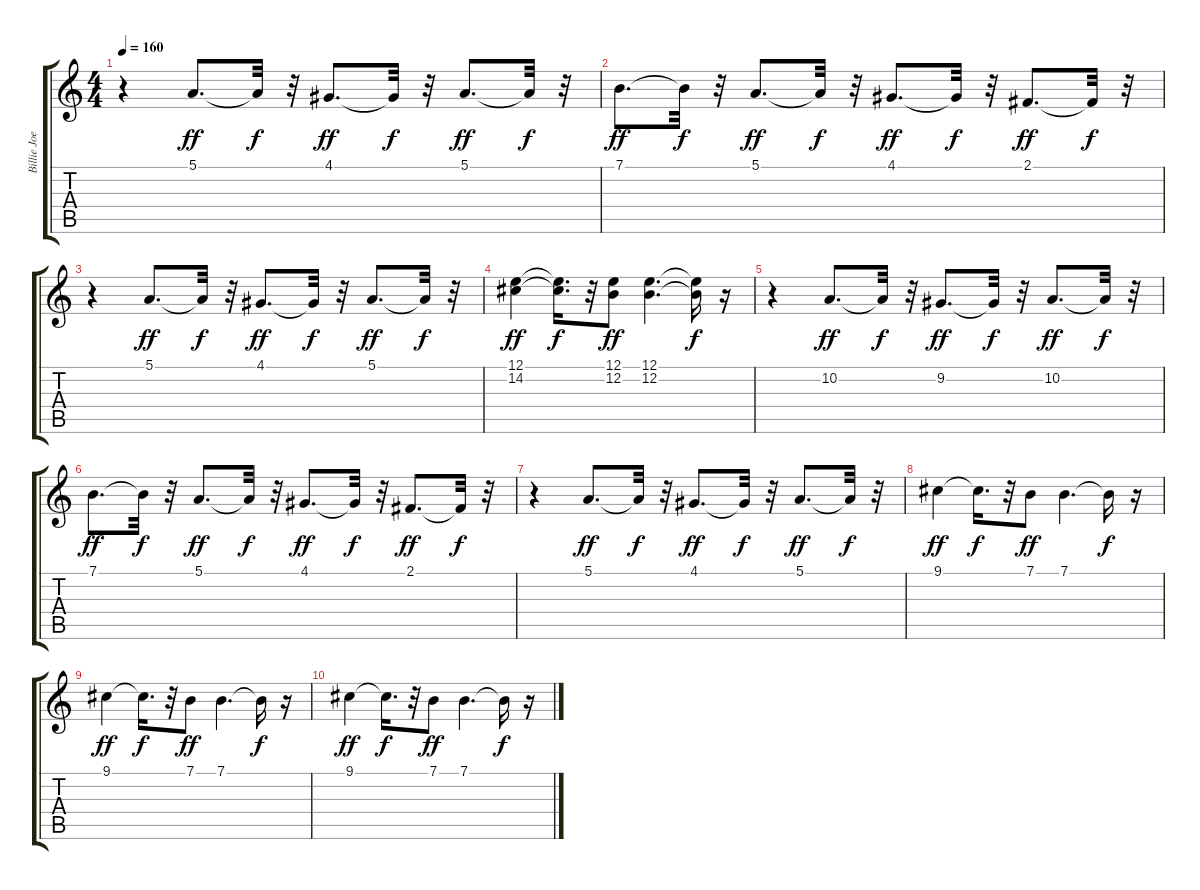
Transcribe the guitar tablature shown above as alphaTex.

\track ("Billie Joe - Vocals" "Billie Joe") {instrument clarinet}
\staff {score tabs}
\tuning (E4 B3 G3 D3 A2 E2) {hide}
\ts (4 4)
\tempo 160
\clef g2
\ks c
r.4{dy f} 5.1.8{d dy ff} 5.1{t}.32{dy f} r.32 4.1.8{d dy ff} 4.1{t}.32{dy f} r.32 5.1.8{d dy ff} 5.1{t}.32{dy f} r.32 |
7.1.8{d dy ff} 7.1{t}.32{dy f} r.32 5.1.8{d dy ff} 5.1{t}.32{dy f} r.32 4.1.8{d dy ff} 4.1{t}.32{dy f} r.32 2.1.8{d dy ff} 2.1{t}.32{dy f} r.32 |
r.4 5.1.8{d dy ff} 5.1{t}.32{dy f} r.32 4.1.8{d dy ff} 4.1{t}.32{dy f} r.32 5.1.8{d dy ff} 5.1{t}.32{dy f} r.32 |
(12.1 14.2).4{dy ff} (12.1{t} 14.2{t}).16{d dy f} r.32 (12.1 12.2).8{dy ff} (12.1 12.2).4{d} (12.1{t} 12.2{t}).16{dy f} r.16 |
r.4 10.2.8{d dy ff} 10.2{t}.32{dy f} r.32 9.2.8{d dy ff} 9.2{t}.32{dy f} r.32 10.2.8{d dy ff} 10.2{t}.32{dy f} r.32 |
7.1.8{d dy ff} 7.1{t}.32{dy f} r.32 5.1.8{d dy ff} 5.1{t}.32{dy f} r.32 4.1.8{d dy ff} 4.1{t}.32{dy f} r.32 2.1.8{d dy ff} 2.1{t}.32{dy f} r.32 |
r.4 5.1.8{d dy ff} 5.1{t}.32{dy f} r.32 4.1.8{d dy ff} 4.1{t}.32{dy f} r.32 5.1.8{d dy ff} 5.1{t}.32{dy f} r.32 |
9.1.4{dy ff} 9.1{t}.16{d dy f} r.32 7.1.8{dy ff} 7.1.4{d} 7.1{t}.16{dy f} r.16 |
9.1.4{dy ff} 9.1{t}.16{d dy f} r.32 7.1.8{dy ff} 7.1.4{d} 7.1{t}.16{dy f} r.16 |
9.1.4{dy ff} 9.1{t}.16{d dy f} r.32 7.1.8{dy ff} 7.1.4{d} 7.1{t}.16{dy f} r.16
